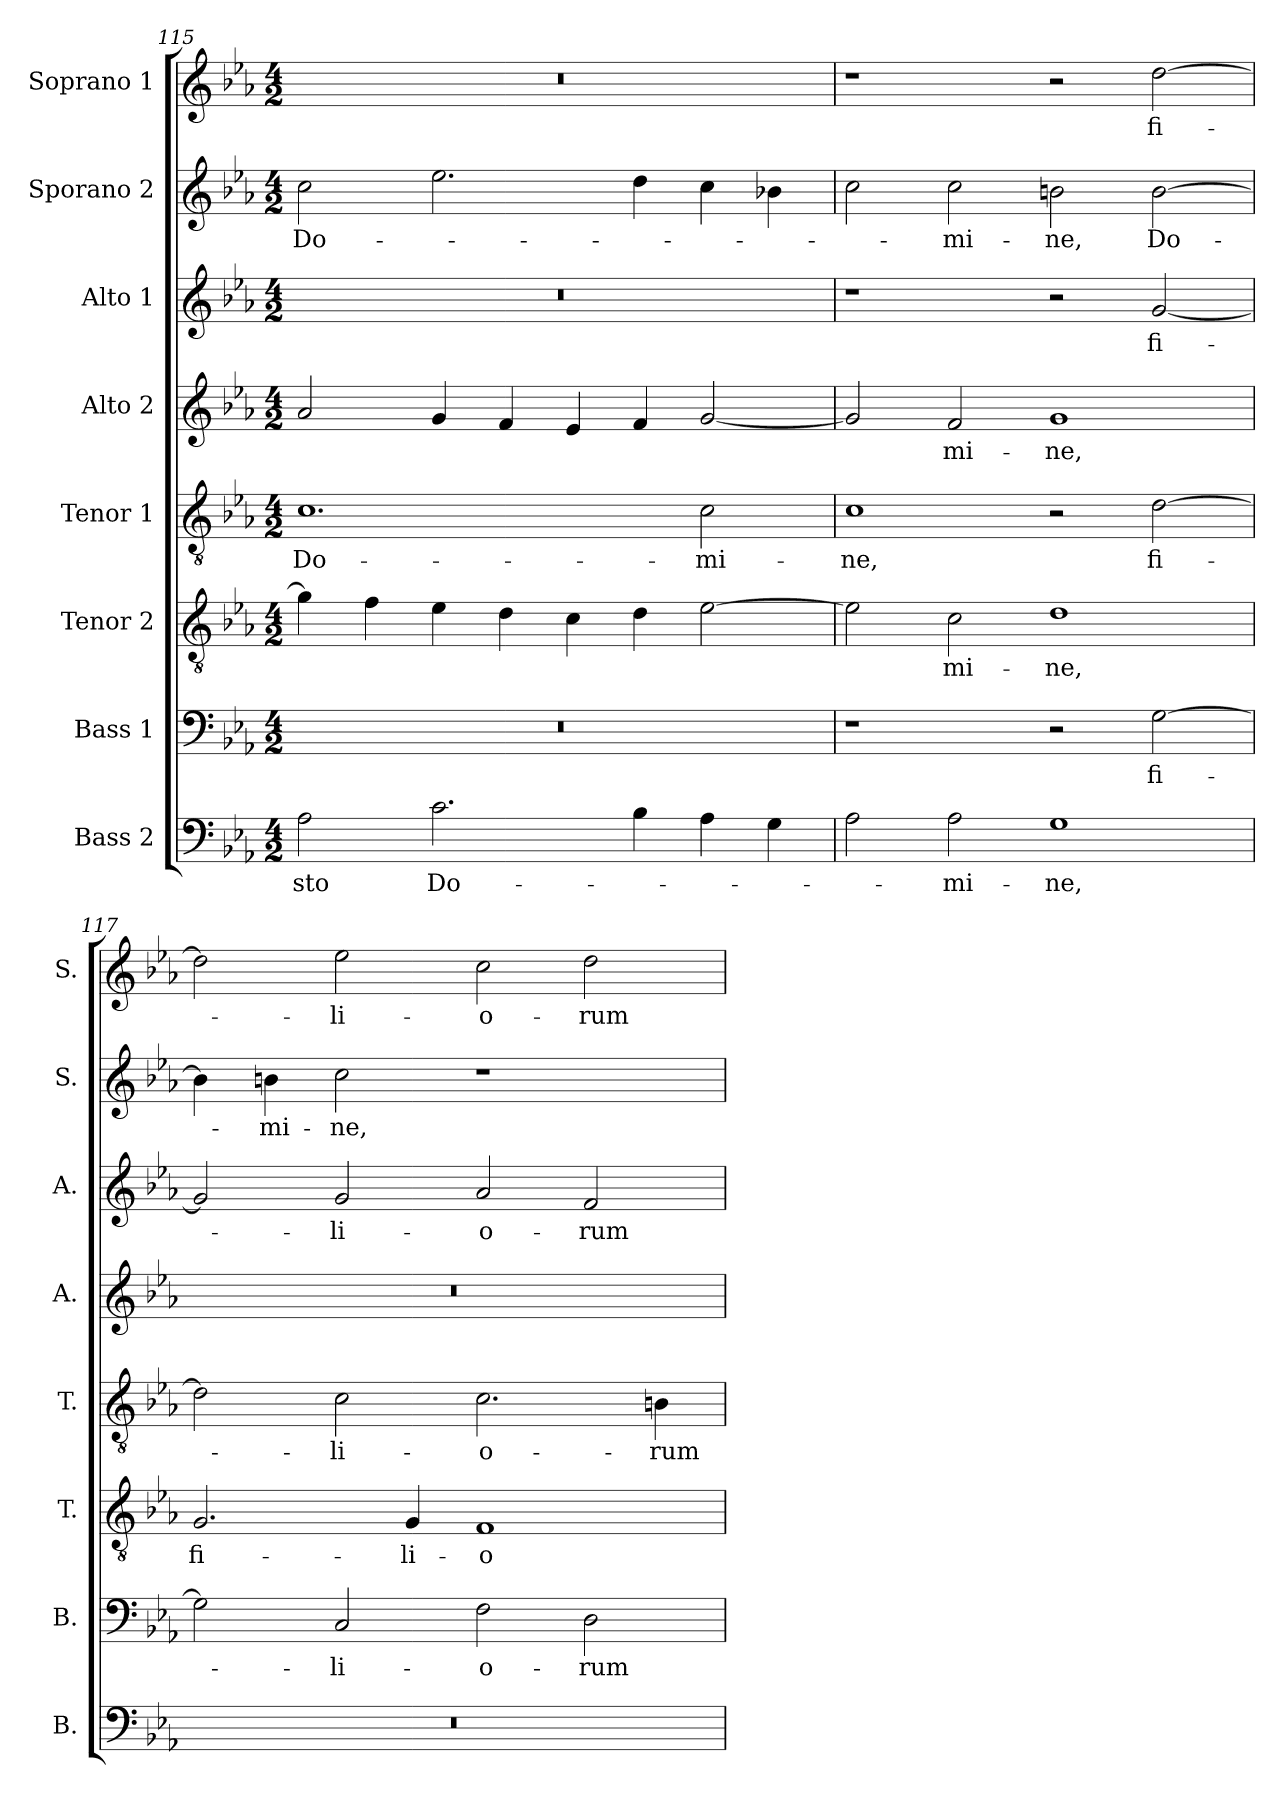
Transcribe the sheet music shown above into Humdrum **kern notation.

**kern	**text	**kern	**text	**kern	**text	**kern	**text	**kern	**text	**kern	**text	**kern	**text	**kern	**text
*part8	*part8	*part7	*part7	*part6	*part6	*part5	*part5	*part4	*part4	*part3	*part3	*part2	*part2	*part1	*part1
*staff8	*staff8	*staff7	*staff7	*staff6	*staff6	*staff5	*staff5	*staff4	*staff4	*staff3	*staff3	*staff2	*staff2	*staff1	*staff1
*I"Bass 2	*	*I"Bass 1	*	*I"Tenor 2	*	*I"Tenor 1	*	*I"Alto 2	*	*I"Alto 1	*	*I"Sporano 2	*	*I"Soprano 1	*
*I'B.	*	*I'B.	*	*I'T.	*	*I'T.	*	*I'A.	*	*I'A.	*	*I'S.	*	*I'S.	*
*clefF4	*	*clefF4	*	*clefGv2	*	*clefGv2	*	*clefG2	*	*clefG2	*	*clefG2	*	*clefG2	*
*	*	*	*	*ITrd7c12	*	*ITrd7c12	*	*	*	*	*	*	*	*	*
*k[b-e-a-]	*	*k[b-e-a-]	*	*k[b-e-a-]	*	*k[b-e-a-]	*	*k[b-e-a-]	*	*k[b-e-a-]	*	*k[b-e-a-]	*	*k[b-e-a-]	*
*E-:	*	*E-:	*	*E-:	*	*E-:	*	*E-:	*	*E-:	*	*E-:	*	*E-:	*
*M4/2	*	*M4/2	*	*M4/2	*	*M4/2	*	*M4/2	*	*M4/2	*	*M4/2	*	*M4/2	*
=115	=115	=115	=115	=115	=115	=115	=115	=115	=115	=115	=115	=115	=115	=115	=115
!	!LO:LY:b:color=#000000	!LO:N:vis=1	!	!	!	!	!	!	!	!	!	!	!	!	!
!	!	!	!	!	!	!	!LO:LY:b:color=#000000	!	!	!LO:N:vis=1	!	!	!	!	!
!	!	!	!	!	!	!	!	!	!	!	!	!	!LO:LY:b:color=#000000	!LO:N:vis=1	!
2A-i\	-sto	0r	.	4Gi\]	.	1.Ci	Do-	2a-i/	.	0r	.	2cci\	Do-	0r	.
.	.	.	.	4Fi\	.	.	.	.	.	.	.	.	.	.	.
!	!LO:LY:b:color=#000000	!	!	!	!	!	!	!	!	!	!	!	!	!	!
2.ci\	Do-	.	.	4E-i\	.	.	.	4gi/	.	.	.	2.ee-i\	.	.	.
.	.	.	.	4Di\	.	.	.	4fi/	.	.	.	.	.	.	.
.	.	.	.	4Ci\	.	.	.	4e-i/	.	.	.	.	.	.	.
4B-i\	.	.	.	4Di\	.	.	.	4fi/	.	.	.	4ddi\	.	.	.
!	!	!	!	!	!	!	!LO:LY:b:color=#000000	!	!	!	!	!	!	!	!
4A-i\	.	.	.	[>2E-i\	.	2Ci\	-mi-	[<2gi/	.	.	.	4cci\	.	.	.
4Gi\	.	.	.	.	.	.	.	.	.	.	.	4b-Xi\	.	.	.
!!LO:PB:g=z
=116	=116	=116	=116	=116	=116	=116	=116	=116	=116	=116	=116	=116	=116	=116	=116
!	!	!	!	!	!	!	!LO:LY:b:color=#000000	!	!	!	!	!	!	!	!
2A-i\	.	1r	.	2E-i\]	.	1Ci	-ne,	2gi/]	.	1r	.	2cci\	.	1r	.
!	!LO:LY:b:color=#000000	!	!	!	!	!	!	!	!	!	!	!	!	!	!
!	!	!	!	!	!LO:LY:b:color=#000000	!	!	!	!	!	!	!	!	!	!
!	!	!	!	!	!	!	!	!	!LO:LY:b:color=#000000	!	!	!	!	!	!
!	!	!	!	!	!	!	!	!	!	!	!	!	!LO:LY:b:color=#000000	!	!
2A-i\	-mi-	.	.	2Ci\	-mi-	.	.	2fi/	-mi-	.	.	2cci\	-mi-	.	.
!	!LO:LY:b:color=#000000	!	!	!	!	!	!	!	!	!	!	!	!	!	!
!	!	!	!	!	!LO:LY:b:color=#000000	!	!	!	!	!	!	!	!	!	!
!	!	!	!	!	!	!	!	!	!LO:LY:b:color=#000000	!	!	!	!	!	!
!	!	!	!	!	!	!	!	!	!	!	!	!	!LO:LY:b:color=#000000	!	!
1Gi	-ne,	2r	.	1Di	-ne,	2r	.	1gi	-ne,	2r	.	2bni\	-ne,	2r	.
!	!	!	!LO:LY:b:color=#000000	!	!	!	!	!	!	!	!	!	!	!	!
!	!	!	!	!	!	!	!LO:LY:b:color=#000000	!	!	!	!	!	!	!	!
!	!	!	!	!	!	!	!	!	!	!	!LO:LY:b:color=#000000	!	!	!	!
!	!	!	!	!	!	!	!	!	!	!	!	!	!LO:LY:b:color=#000000	!	!
!	!	!	!	!	!	!	!	!	!	!	!	!	!	!	!LO:LY:b:color=#000000
.	.	[>2Gi\	fi-	.	.	[>2Di\	fi-	.	.	[<2gi/	fi-	[>2bi\	Do-	[>2ddi\	fi-
=117	=117	=117	=117	=117	=117	=117	=117	=117	=117	=117	=117	=117	=117	=117	=117
!LO:N:vis=1	!	!	!	!	!	!	!	!	!	!	!	!	!	!	!
!	!	!	!	!	!LO:LY:b:color=#000000	!	!	!LO:N:vis=1	!	!	!	!	!	!	!
0r	.	2Gi\]	.	2.GGi/	fi-	2Di\]	.	0r	.	2gi/]	.	4bi\]	.	2ddi\]	.
!	!	!	!	!	!	!	!	!	!	!	!	!	!LO:LY:b:color=#000000	!	!
.	.	.	.	.	.	.	.	.	.	.	.	4bni\	-mi-	.	.
!	!	!	!LO:LY:b:color=#000000	!	!	!	!	!	!	!	!	!	!	!	!
!	!	!	!	!	!	!	!LO:LY:b:color=#000000	!	!	!	!	!	!	!	!
!	!	!	!	!	!	!	!	!	!	!	!LO:LY:b:color=#000000	!	!	!	!
!	!	!	!	!	!	!	!	!	!	!	!	!	!LO:LY:b:color=#000000	!	!
!	!	!	!	!	!	!	!	!	!	!	!	!	!	!	!LO:LY:b:color=#000000
.	.	2Ci/	-li-	.	.	2Ci\	-li-	.	.	2gi/	-li-	2cci\	-ne,	2ee-i\	-li-
!	!	!	!	!	!LO:LY:b:color=#000000	!	!	!	!	!	!	!	!	!	!
.	.	.	.	4GGi/	-li-	.	.	.	.	.	.	.	.	.	.
!	!	!	!LO:LY:b:color=#000000	!	!	!	!	!	!	!	!	!	!	!	!
!	!	!	!	!	!LO:LY:b:color=#000000	!	!	!	!	!	!	!	!	!	!
!	!	!	!	!	!	!	!LO:LY:b:color=#000000	!	!	!	!	!	!	!	!
!	!	!	!	!	!	!	!	!	!	!	!LO:LY:b:color=#000000	!	!	!	!
!	!	!	!	!	!	!	!	!	!	!	!	!	!	!	!LO:LY:b:color=#000000
.	.	2Fi\	-o-	1FFi	-o-	2.Ci\	-o-	.	.	2a-i/	-o-	1r	.	2cci\	-o-
!	!	!	!LO:LY:b:color=#000000	!	!	!	!	!	!	!	!	!	!	!	!
!	!	!	!	!	!	!	!	!	!	!	!LO:LY:b:color=#000000	!	!	!	!
!	!	!	!	!	!	!	!	!	!	!	!	!	!	!	!LO:LY:b:color=#000000
.	.	2Di\	-rum	.	.	.	.	.	.	2fi/	-rum	.	.	2ddi\	-rum
!	!	!	!	!	!	!	!LO:LY:b:color=#000000	!	!	!	!	!	!	!	!
.	.	.	.	.	.	4BBni\	-rum	.	.	.	.	.	.	.	.
=	=	=	=	=	=	=	=	=	=	=	=	=	=	=	=
*-	*-	*-	*-	*-	*-	*-	*-	*-	*-	*-	*-	*-	*-	*-	*-
